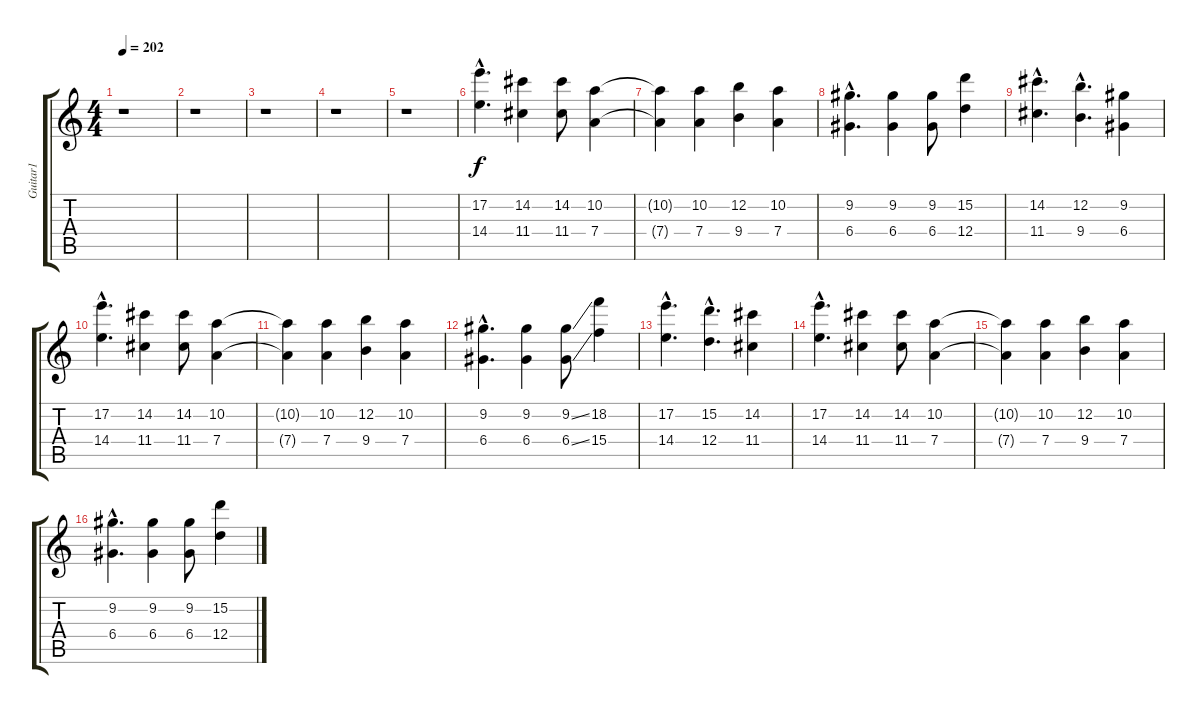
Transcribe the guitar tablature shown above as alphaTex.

\track ("Guitar1" "Guitar1") {instrument distortionguitar}
\staff {score tabs}
\tuning (E4 B3 G3 D3 A2 E2) {hide}
\ts (4 4)
\tempo 202
\clef g2
\ks c
r.1{dy f} |
r.1 |
r.1 |
r.1 |
r.1 |
(17.2{hac} 14.4{hac}).4{d} (14.2 11.4).4 (14.2 11.4).8 (10.2 7.4).4 |
(10.2{t} 7.4{t}).4 (10.2 7.4).4 (12.2 9.4).4 (10.2 7.4).4 |
(9.2{hac} 6.4{hac}).4{d} (9.2 6.4).4 (9.2 6.4).8 (15.2 12.4).4 |
(14.2{hac} 11.4{hac}).4{d} (12.2{hac} 9.4{hac}).4{d} (9.2 6.4).4 |
(17.2{hac} 14.4{hac}).4{d} (14.2 11.4).4 (14.2 11.4).8 (10.2 7.4).4 |
(10.2{t} 7.4{t}).4 (10.2 7.4).4 (12.2 9.4).4 (10.2 7.4).4 |
(9.2{hac} 6.4{hac}).4{d} (9.2 6.4).4 (9.2{ss} 6.4{ss}).8 (18.2 15.4).4 |
(17.2{hac} 14.4{hac}).4{d} (15.2{hac} 12.4{hac}).4{d} (14.2 11.4).4 |
(17.2{hac} 14.4{hac}).4{d} (14.2 11.4).4 (14.2 11.4).8 (10.2 7.4).4 |
(10.2{t} 7.4{t}).4 (10.2 7.4).4 (12.2 9.4).4 (10.2 7.4).4 |
(9.2{hac} 6.4{hac}).4{d} (9.2 6.4).4 (9.2 6.4).8 (15.2 12.4).4
